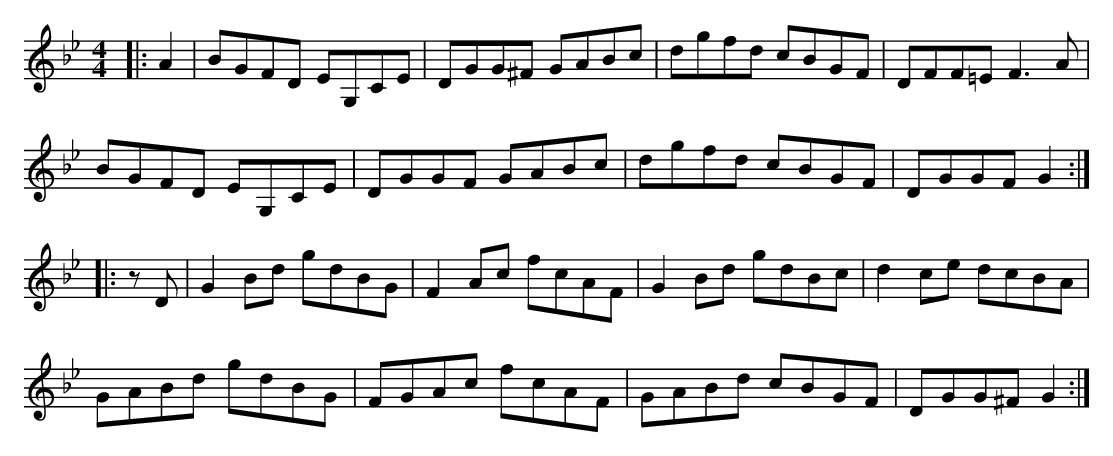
X:1
M:4/4
K:Gmin
|:A2 |BGFD EG,CE |DGG^F GABc |dgfd cBGF | DFF=E F3 A |
 BGFD EG,CE | DGGF GABc | dgfd cBGF | DGGF G2 :|
|: zD| G2 Bd gdBG | F2 Ac fcAF | G2 Bd gdBc | d2 ce dcBA |
GABd gdBG | FGAc fcAF | GABd cBGF | DGG^F G2 :|
